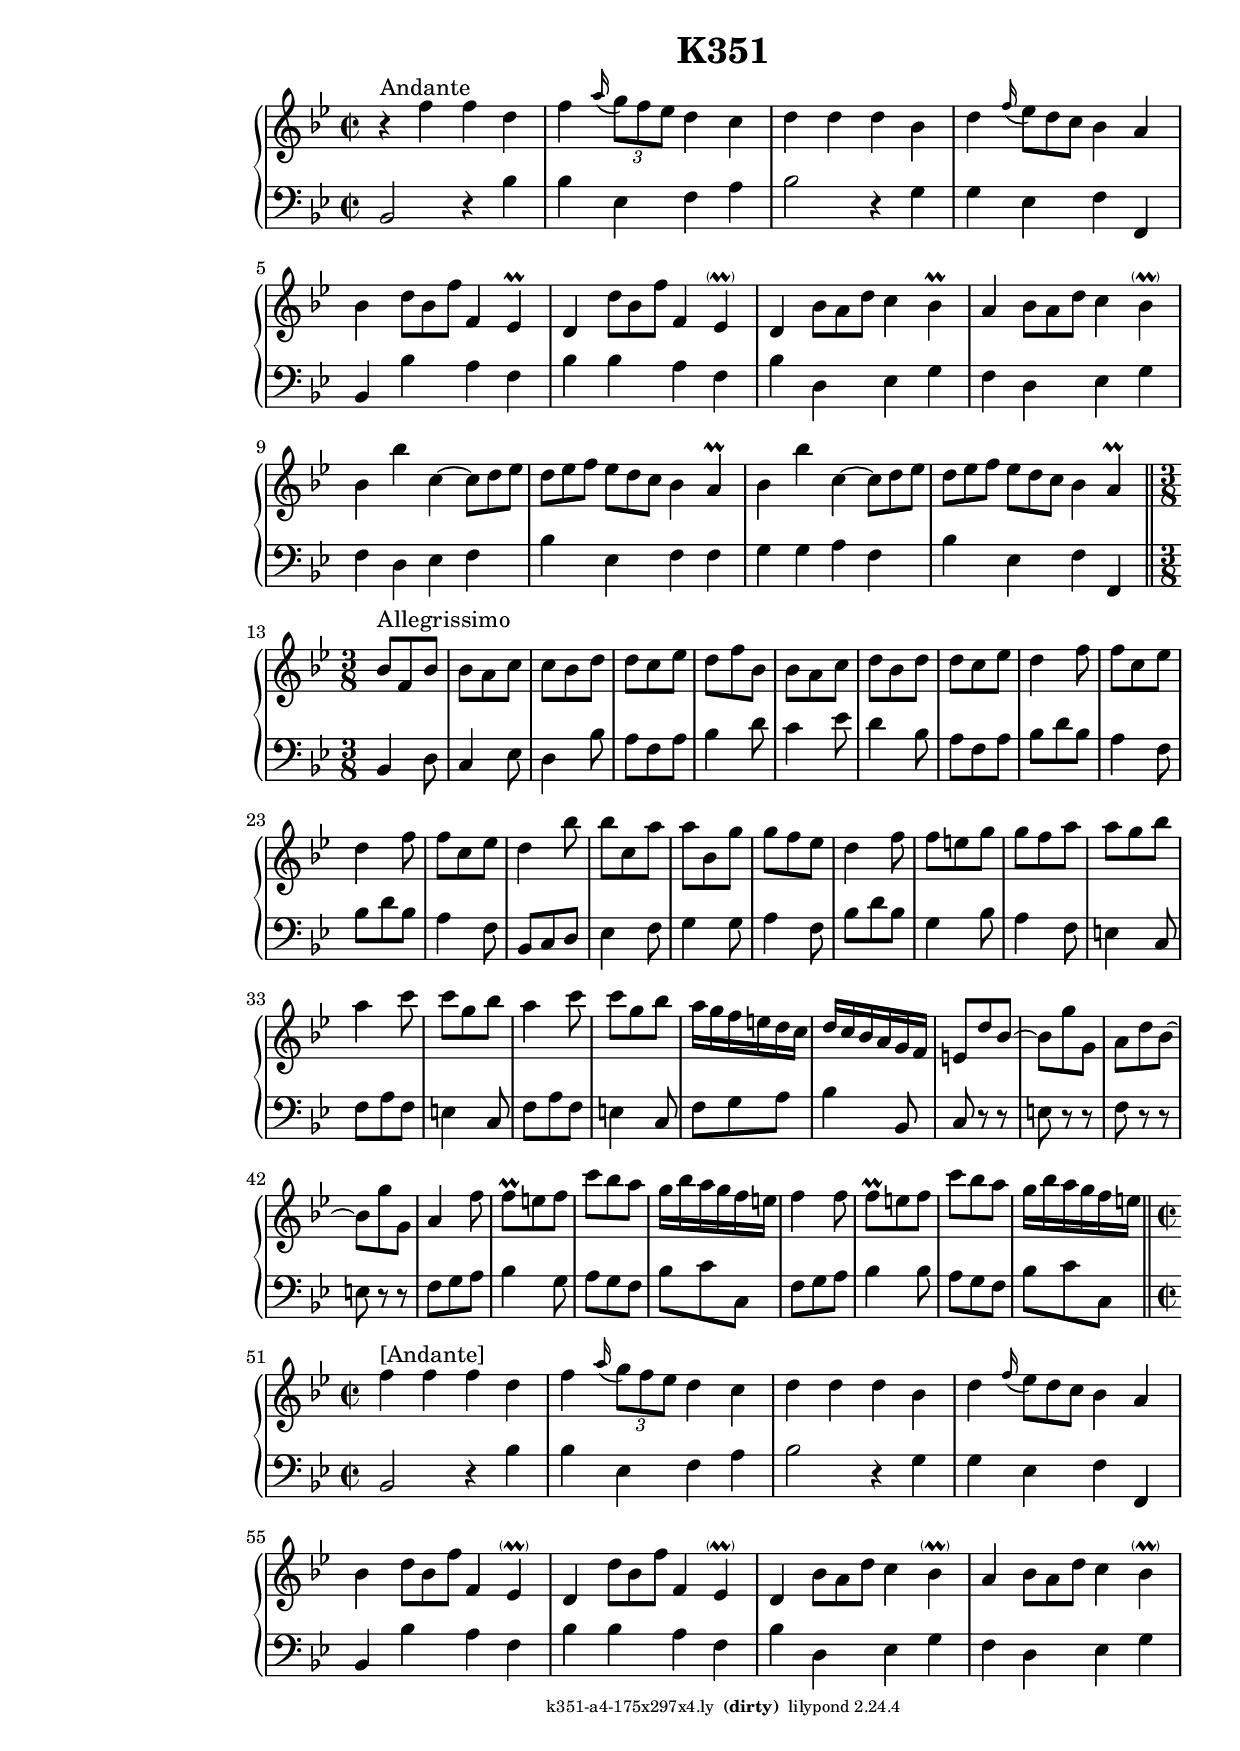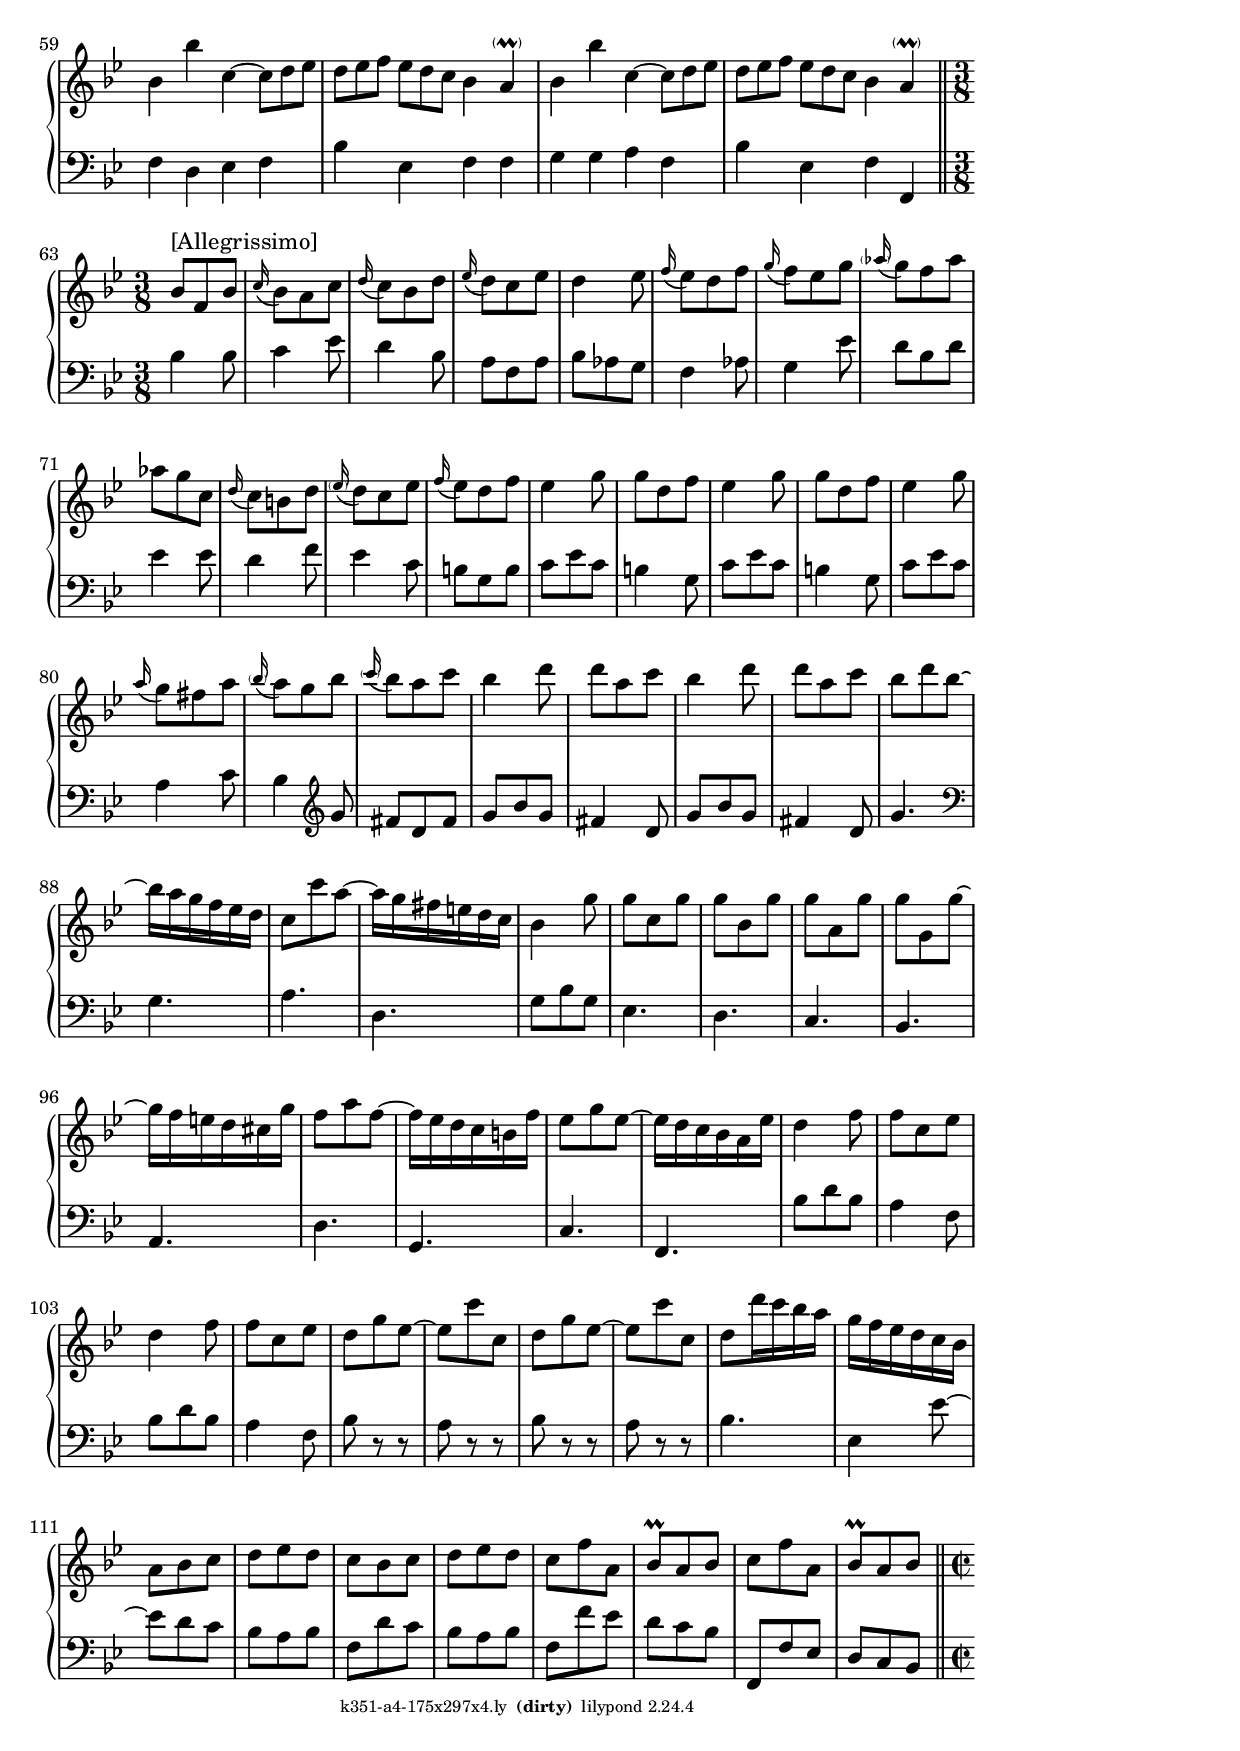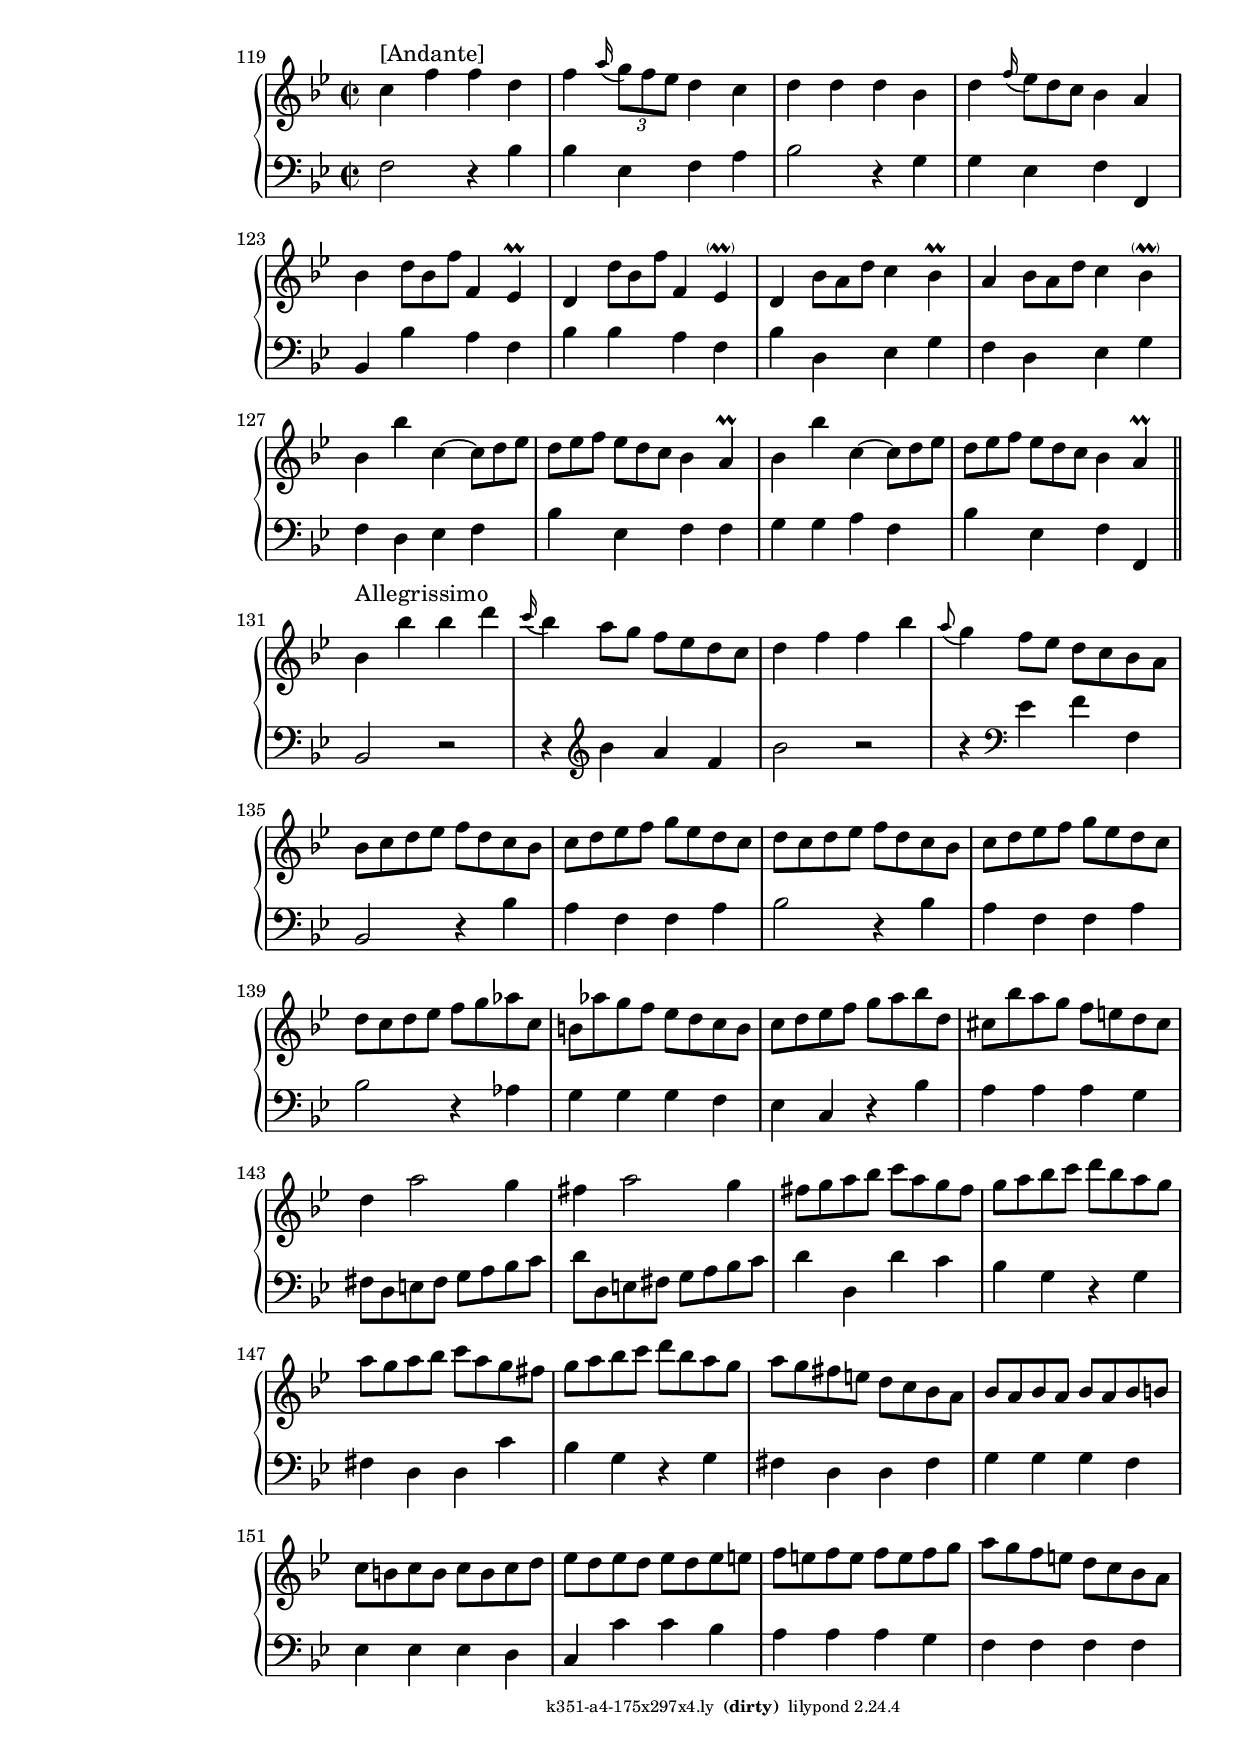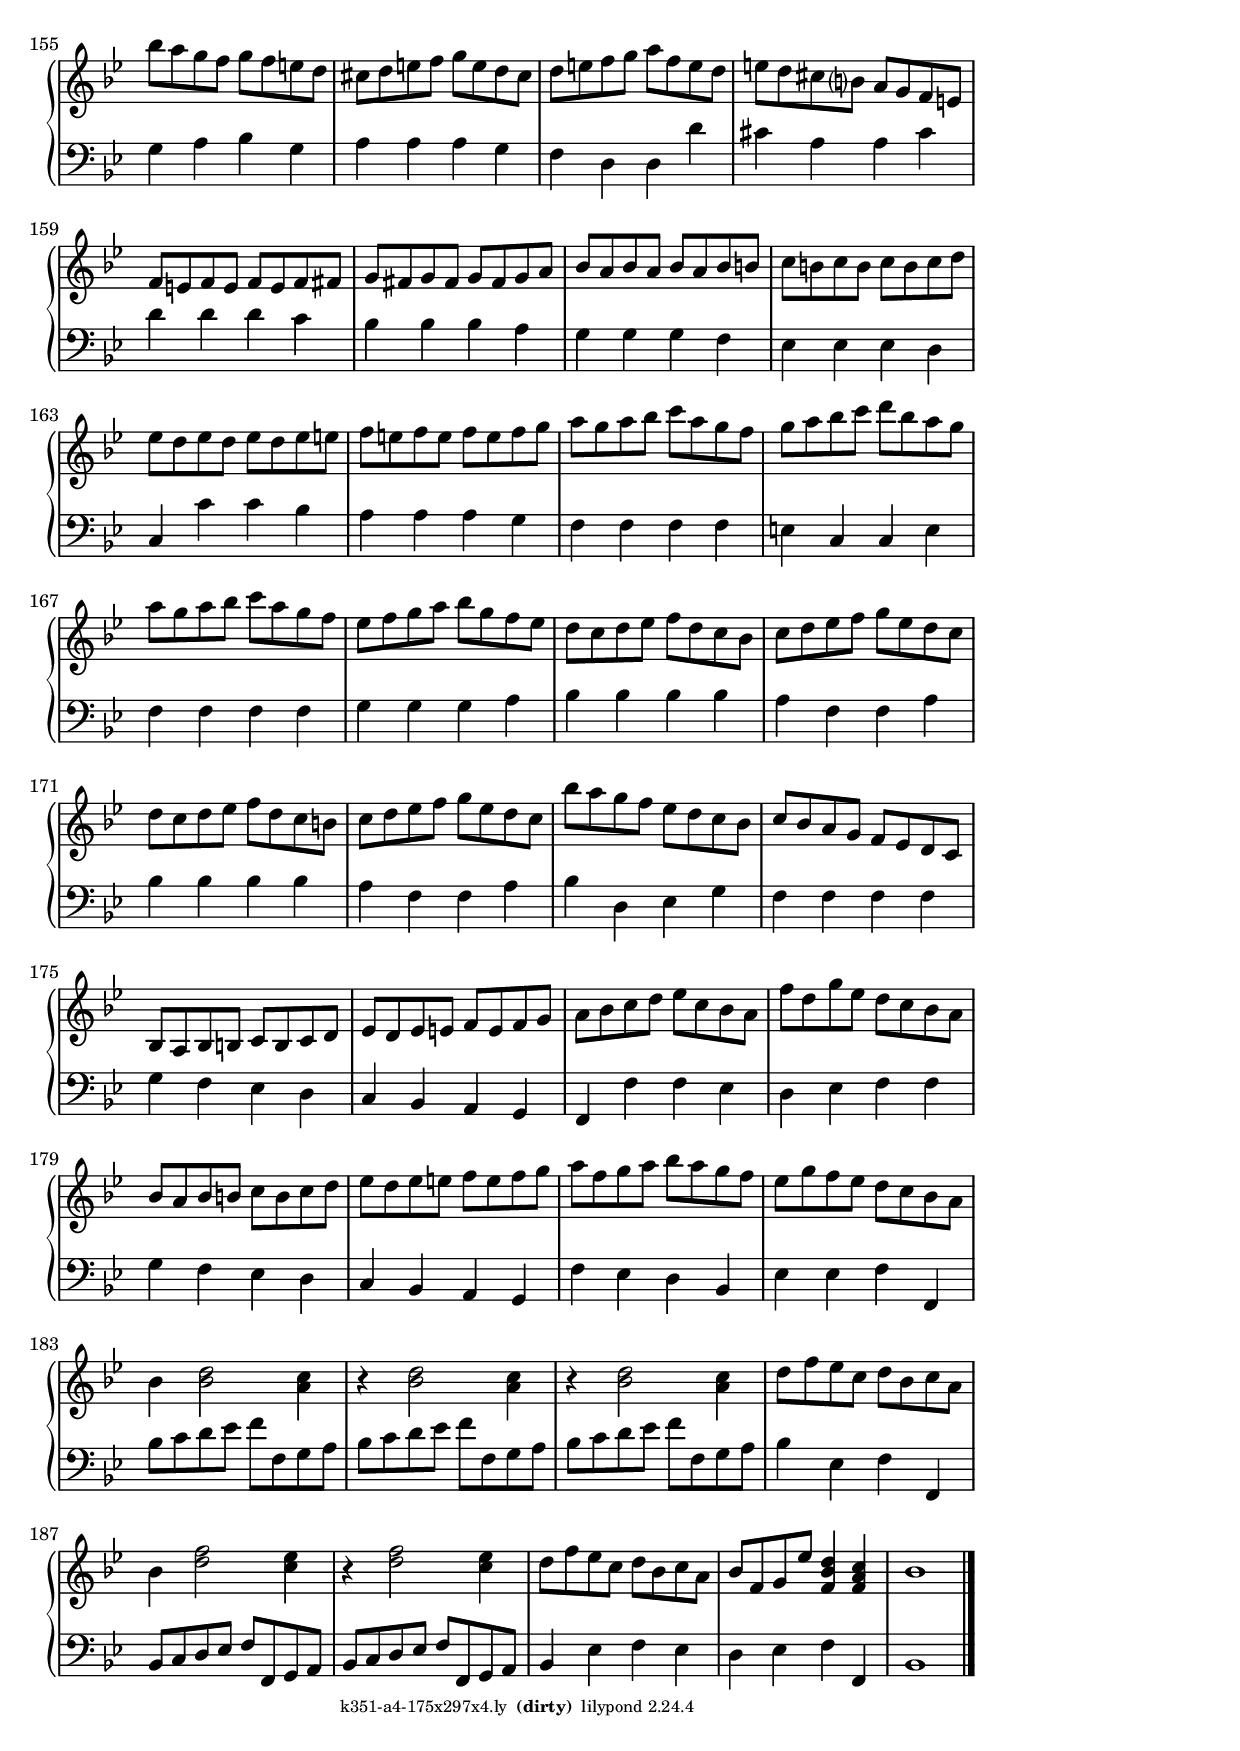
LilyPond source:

\version "2.19.20"

\include "../../include/general.ily"
\include "../../include/a4-175x297.ily"

%#(set-global-staff-size 18.0)

breaks = { 
  s1*12 \break 
  s4.*38 \break 
  s1*12 \break 
  s4.*56 \break
  s1*12 \break
}
\version "2.18.2"

\header {
  title = "K351"
  %meter = "Andante"
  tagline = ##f
}

global = {
  \key bes \major
  \time 2/2
}

right = \relative c'' {
  \global

  r4^"Andante" f f d
  f \appoggiatura a16 \tuplet 3/2 { g8 f ees } d4 c
  d d d bes
  d \appoggiatura f16 ees8*2/3 d c bes4 a
  
  bes d8*2/3 bes f' f,4 ees-\prall
  d d'8*2/3 bes f' f,4 ees-\parenthesize-\prall
  d bes'8*2/3 a d c4 bes-\prall
  a bes8*2/3 a d c4 bes-\parenthesize-\prall

  \repeat unfold 2 {
    bes bes' c, ~ c8*2/3 d ees
    d[ ees f] ees[ d c] bes4 a-\prall }
  \bar "||" \time 3/8
  
  bes8^"Allegrissimo" f bes
  bes a c
  
  c bes d
  d c ees
  d f bes,
  bes a c
  d bes d
  d c ees
  d4 f8
  f c ees
  
  d4 f8
  f c ees
  d4 bes'8
  bes c, a'
  a bes, g'
  g f ees
  d4 f8
  f e g
  
  g f a
  a g bes
  a4 c8
  c g bes
  a4 c8
  c g bes
  a16 g f e d c
  
  d c bes a g f
  e8 d' bes ~
  bes g' g,
  a d bes ~
  bes g' g,
  a4 f'8
  f-\prall e f
  
  c' bes a
  g16 bes a g f e
  f4 f8
  f-\prall e f
  c' bes a
  g16 bes a g f e
  
  f4^"[Andante]" f f d
  f \appoggiatura a16 \tuplet 3/2 { g8 f ees } d4 c
  d d d bes
  d \appoggiatura f16 ees8*2/3 d c bes4 a
  
  bes d8*2/3 bes f' f,4 ees-\parenthesize\prall
  d d'8*2/3 bes f' f,4 ees-\parenthesize-\prall
  d bes'8*2/3 a d c4 bes-\parenthesize\prall
  a bes8*2/3 a d c4 bes-\parenthesize-\prall

  \repeat unfold 2 {
    bes bes' c, ~ c8*2/3 d ees
    d[ ees f] ees[ d c] bes4 a-\parenthesize\prall }
  \bar "||" \time 3/8
  
  bes8^"[Allegrissimo]" f bes
  \appoggiatura c16 bes8 a c
  \appoggiatura d16 c8 bes d
  \appoggiatura ees16 d8 c ees
  
  d4 ees8
  \appoggiatura f16 ees8 d f
  \appoggiatura g16 f8 ees g
  \appoggiatura \parenthesize aes16 g8 f aes
  aes g c,
  \appoggiatura d16 c8 b d
  \appoggiatura \parenthesize ees16 d8 c ees
  
  \appoggiatura f16 ees8 d f
  \repeat unfold 2 { ees4 g8 g d f }
  ees4 g8
  \appoggiatura a16 g8 fis a
  \appoggiatura \parenthesize bes16 a8 g bes
  
  \appoggiatura \parenthesize c16 bes8 a c
  \repeat unfold 2 { bes4 d8 d a c }
  bes d bes ~
  bes16 a g f ees d
  c8 c' a ~
  
  a16 g fis e d c
  bes4 g'8
  g c, g'
  g bes, g'
  g a, g'
  g g, g' ~
  g16 f e d cis g'
  
  f8 a f ~
  f16 ees d c b f'
  ees8 g ees ~
  ees16 d c bes a ees'
  d4 f8
  f c ees
  d4 f8
  
  f c ees
  \repeat unfold 2 { d g ees ~ ees c' c, }
  d d'16 c bes a
  g f ees d c bes
  
  a8 bes c 
  d ees d
  c bes c
  d ees d
  \repeat unfold 2 { c f a, bes-\prall a bes }
  \bar "||" \time 2/2
  
  c4^"[Andante]" f f d
  f \appoggiatura a16 \tuplet 3/2 { g8 f ees } d4 c
  d d d bes
  d \appoggiatura f16 ees8*2/3 d c bes4 a
  
  bes d8*2/3 bes f' f,4 ees-\prall
  d d'8*2/3 bes f' f,4 ees-\parenthesize-\prall
  d bes'8*2/3 a d c4 bes-\prall
  a bes8*2/3 a d c4 bes-\parenthesize-\prall

  \repeat unfold 2 {
    bes bes' c, ~ c8*2/3 d ees
    d[ ees f] ees[ d c] bes4 a-\prall }
  \bar "||"
  
  bes4^"Allegrissimo" bes' bes d
  \appoggiatura c16 bes4 a8 g f ees d c
  d4 f f bes
  \appoggiatura a8 g4 f8 ees d c bes a
  
  bes c d ees f d c bes
  c d ees f g ees d c
  d c d ees f d c bes
  c d ees f g ees d c
  
  d c d ees f g aes c,
  b aes' g f ees d c b
  c d ees f g a bes d,
  cis bes' a g f e d cis
  
  d4 a'2 g4
  fis a2 g4
  fis8 g a bes c a g fis
  g a bes c d bes a g
  
  a g a bes c a g fis
  g a bes c d bes a g
  a g fis e d c bes a
  bes a bes a bes a bes b
  
  c b c b c b c d
  ees d ees d ees d ees e
  f e f e f e f g
  a g f e d c bes a
  
  bes' a g f g f e d
  cis d e f g e d cis
  d e f g a f e d
  e d cis b? a g f e
  
  f e f e f e f fis
  g fis g fis g fis g a
  bes a bes a bes a bes b
  c b c b c b c d
  
  ees d ees d ees d ees e
  f e f e f e f g
  a g a bes c a g f
  g a bes c d bes a g
  
  a g a bes c a g f
  ees f g a bes g f ees
  d c d ees f d c bes
  c d ees f g ees d c
  
  d c d ees f d c b
  c d ees f g ees d c
  bes' a g f ees d c bes
  c bes a g f ees d c
  
  bes a bes b c b c d
  ees d ees e f e f g
  a bes c d ees c bes a
  f' d g ees d c bes a
  
  bes a bes b c b c d
  ees d ees e f e f g
  a f g a bes a g f
  ees g f ees d c bes a
  
  bes4 <bes d>2 <a c>4
  r <bes d>2 <a c>4
  r <bes d>2 <a c>4
  d8 f ees c d bes c a
  
  bes4 <d f>2 <c ees>4
  r <d f>2 <c ees>4
  d8 f ees c d bes c a
  bes f g ees' <f, bes d>4 <f a c>
  bes1 \bar "|."
}
 
left = \relative c {
  \global
  
  bes2 r4 bes'
  bes ees, f a
  bes2 r4 g
  g ees f f,
    
  bes bes' a f
  bes bes a f
  bes d, ees g
  f d ees g
  f d ees f
    
  bes ees, f f
  g g a f
  bes ees, f f,
  \bar "||" \time 3/8
  
  bes4 d8
  c4 ees8
  
  d4 bes'8
  a f a
  bes4 d8
  c4 ees8
  d4 bes8
  a f a
  bes d bes
  a4 f8
  
  bes d bes
  a4 f8
  bes, c d
  ees4 f8
  g4 g8
  a4 f8
  bes d bes
  g4 bes8
  
  a4 f8
  e4 c8
  f a f
  e4 c8
  f a f
  e4 c8
  f g a
  
  bes4 bes,8
  c r r
  e r r
  f r r
  e r r
  f g a
  bes4 g8
  
  a g f
  bes c c,
  f g a
  bes4 bes8
  a g f
  bes c c, \bar "||" \time 2/2
  
  bes2 r4 bes'
  bes ees, f a
  bes2 r4 g
  g ees f f,
    
  bes bes' a f
  bes bes a f
  bes d, ees g
  f d ees g
  f d ees f
    
  bes ees, f f
  g g a f
  bes ees, f f,
  \bar "||" \time 3/8
  
  bes'4 bes8
  c4 ees8
  d4 bes8
  a f a
  
  bes aes g
  f4 aes8
  g4 ees'8
  d bes d
  ees4 ees8
  d4 f8
  ees4 c8
  
  b g b
  c ees c
  b4 g8
  c ees c
  b4 g8
  c ees c
  a4 c8
  bes4 \clef treble g'8
  
  fis d fis
  g bes g
  fis4 d8
  g bes g
  fis4 d8
  g4. \clef bass
  g,
  a
  
  d,
  g8 bes g
  ees4.
  d 
  c
  bes 
  a
  
  d
  g,
  c
  f,
  bes'8 d bes
  a4 f8
  bes d bes
  
  a4 f8
  bes r r
  a r r
  bes r r
  a r r
  bes4.
  ees,4 ees'8 ~
  
  ees d c
  bes a bes
  f d' c
  bes a bes
  f f' ees
  d c bes
  f, f' ees
  d c bes \bar "||" \time 2/2
  
  f'2 r4 bes
  bes ees, f a
  bes2 r4 g
  g ees f f,
    
  bes bes' a f
  bes bes a f
  bes d, ees g
  f d ees g
  f d ees f
    
  bes ees, f f
  g g a f
  bes ees, f f,
  \bar "||"
  
  bes2 r
  r4 \clef treble bes''4 a f
  bes2 r
  r4 \clef bass ees,4 f f,
  
  bes,2 r4 bes'
  a f f a
  bes2 r4 bes
  a f f a
  
  bes2 r4 aes
  g g g f
  ees c r bes'
  a a a g
  
  fis8 d e fis g a bes c
  d d, e fis g a bes c
  d4 d, d' c
  bes g r g
  
  fis d d c'
  bes g r g
  fis d d fis
  g g g f
  
  ees ees ees d
  c c' c bes
  a a a g
  f f f f
  
  g a bes g
  a a a g
  f d d d'
  cis a a cis
  
  d d d c
  bes bes bes a
  g g g f
  ees ees ees d
  
  c c' c bes
  a a a g
  f f f f
  e c c e
  
  f f f f
  g g g a
  bes bes bes bes
  a f f a
  
  bes bes bes bes
  a f f a
  bes d, ees g
  f f f f
  
  g f ees d
  c bes a g
  f f' f ees
  d ees f f
  
  g f ees d
  c bes a g
  f' ees d bes
  ees ees f f,
  
  bes'8 c d ees f f, g a
  bes c d ees f f, g a
  bes c d ees f f, g a
  bes4 ees, f f,
  
  bes8 c d ees f f, g a
  bes c d ees f f, g a
  bes4 ees f ees
  d ees f f,
  bes1 \bar "|."
}

\score {
  \new PianoStaff <<
    \new Staff = "right" {
      << 
        \breaks
        \right
      >>
    }
    \new Staff = "left" { 
      <<
        \breaks
        \clef bass \left 
      >>
    }
  >>
  \layout { indent = 0 }
}

